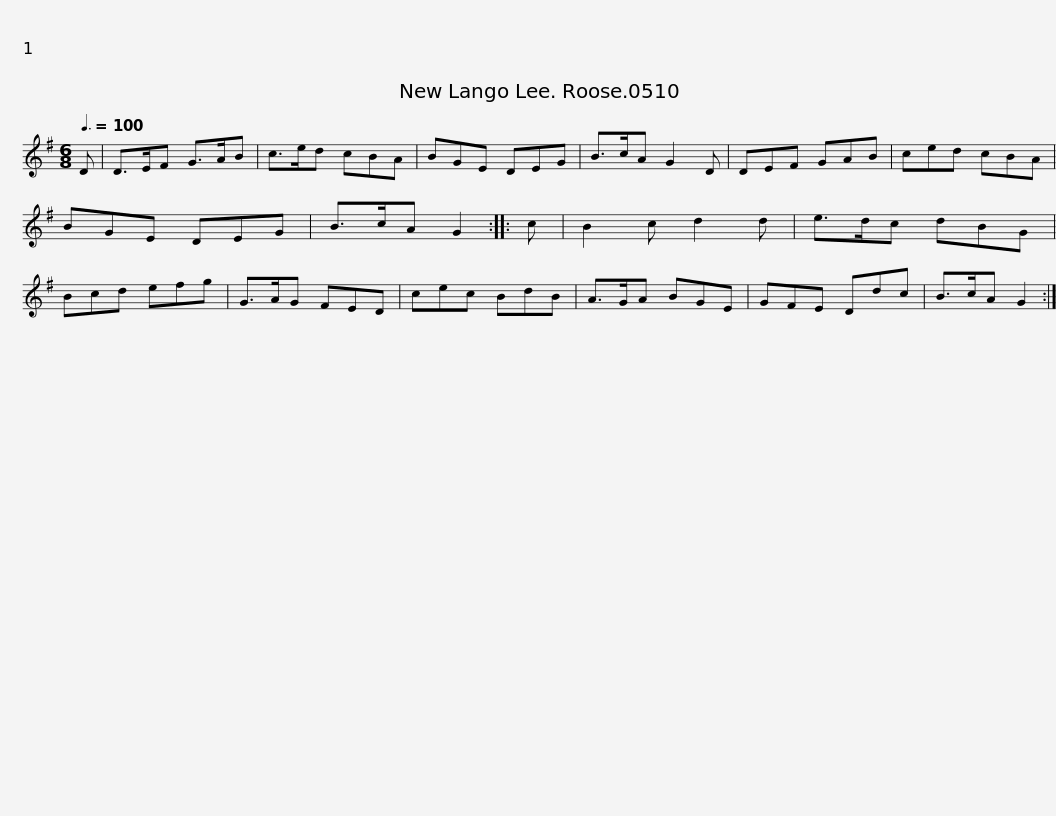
X:1
L:1/8
Q:3/8=100
M:6/8
I:linebreak $
K:G
V:1 treble
V:1
 D | D>EF G>AB | c>ed cBA | BGE DEG | B>cA G2 D | %5
 DEF GAB | ced cBA | BGE DEG |$ B>cA G2 :: c | %10
 B2 c d2 d | e>dc dBG | Bcd efg | G>AG FED | cec BdB | %15
 A>GA BGE |$ GFE Ddc | B>cA G2 :| %18
